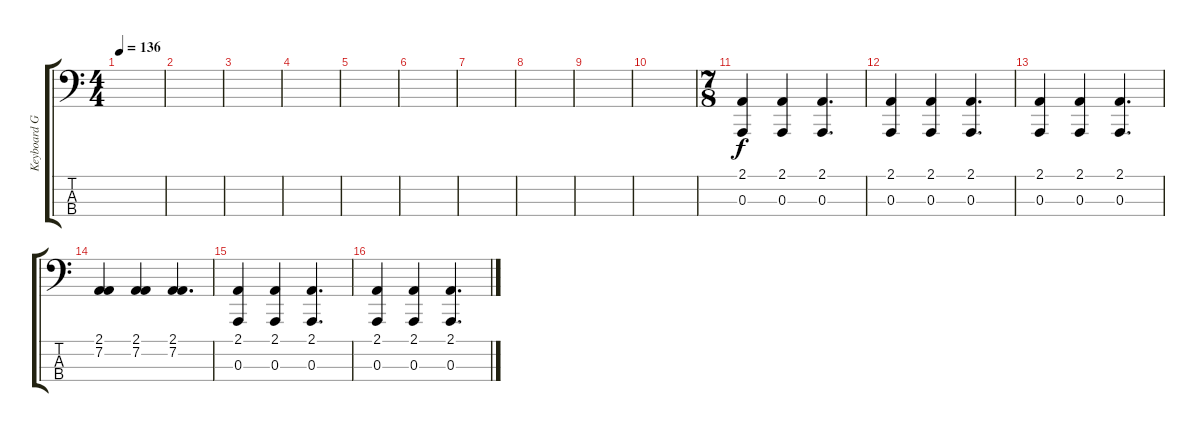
\track ("Keyboard Geddy Lee" "Keyboard G") {instrument lead1square}
\staff {score tabs}
\tuning (G2 D2 A1 E1) {hide}
\ts (4 4)
\tempo 136
\clef f4
\ks c
|
|
|
|
|
|
|
|
|
|
\ts (7 8)
(2.1 0.3).4 (2.1 0.3).4 (2.1 0.3).4{d} |
(2.1 0.3).4 (2.1 0.3).4 (2.1 0.3).4{d} |
(2.1 0.3).4 (2.1 0.3).4 (2.1 0.3).4{d} |
(2.1 7.2).4 (2.1 7.2).4 (2.1 7.2).4{d} |
(2.1 0.3).4 (2.1 0.3).4 (2.1 0.3).4{d} |
(2.1 0.3).4 (2.1 0.3).4 (2.1 0.3).4{d}
